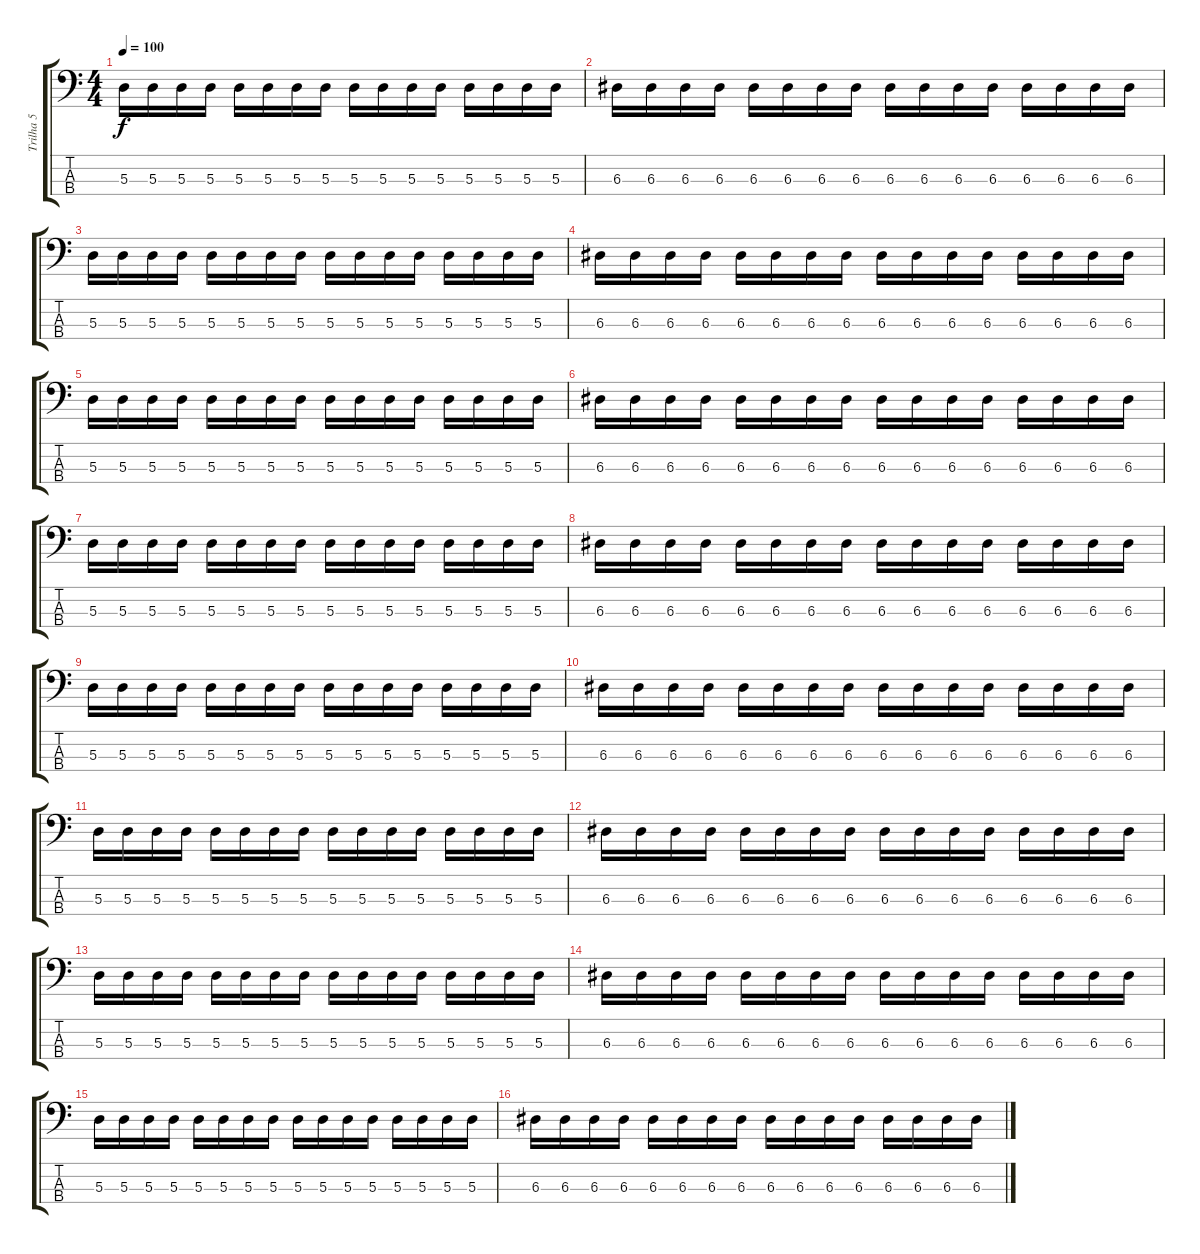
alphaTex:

\track ("Trilha 5" "Trilha 5") {instrument acousticbass}
\staff {score tabs}
\tuning (G2 D2 A1 E1) {hide}
\ts (4 4)
\tempo 100
\clef f4
\ks c
5.3.16{dy f} 5.3.16 5.3.16 5.3.16 5.3.16 5.3.16 5.3.16 5.3.16 5.3.16 5.3.16 5.3.16 5.3.16 5.3.16 5.3.16 5.3.16 5.3.16 |
6.3.16 6.3.16 6.3.16 6.3.16 6.3.16 6.3.16 6.3.16 6.3.16 6.3.16 6.3.16 6.3.16 6.3.16 6.3.16 6.3.16 6.3.16 6.3.16 |
5.3.16 5.3.16 5.3.16 5.3.16 5.3.16 5.3.16 5.3.16 5.3.16 5.3.16 5.3.16 5.3.16 5.3.16 5.3.16 5.3.16 5.3.16 5.3.16 |
6.3.16 6.3.16 6.3.16 6.3.16 6.3.16 6.3.16 6.3.16 6.3.16 6.3.16 6.3.16 6.3.16 6.3.16 6.3.16 6.3.16 6.3.16 6.3.16 |
5.3.16 5.3.16 5.3.16 5.3.16 5.3.16 5.3.16 5.3.16 5.3.16 5.3.16 5.3.16 5.3.16 5.3.16 5.3.16 5.3.16 5.3.16 5.3.16 |
6.3.16 6.3.16 6.3.16 6.3.16 6.3.16 6.3.16 6.3.16 6.3.16 6.3.16 6.3.16 6.3.16 6.3.16 6.3.16 6.3.16 6.3.16 6.3.16 |
5.3.16 5.3.16 5.3.16 5.3.16 5.3.16 5.3.16 5.3.16 5.3.16 5.3.16 5.3.16 5.3.16 5.3.16 5.3.16 5.3.16 5.3.16 5.3.16 |
6.3.16 6.3.16 6.3.16 6.3.16 6.3.16 6.3.16 6.3.16 6.3.16 6.3.16 6.3.16 6.3.16 6.3.16 6.3.16 6.3.16 6.3.16 6.3.16 |
5.3.16 5.3.16 5.3.16 5.3.16 5.3.16 5.3.16 5.3.16 5.3.16 5.3.16 5.3.16 5.3.16 5.3.16 5.3.16 5.3.16 5.3.16 5.3.16 |
6.3.16 6.3.16 6.3.16 6.3.16 6.3.16 6.3.16 6.3.16 6.3.16 6.3.16 6.3.16 6.3.16 6.3.16 6.3.16 6.3.16 6.3.16 6.3.16 |
5.3.16 5.3.16 5.3.16 5.3.16 5.3.16 5.3.16 5.3.16 5.3.16 5.3.16 5.3.16 5.3.16 5.3.16 5.3.16 5.3.16 5.3.16 5.3.16 |
6.3.16 6.3.16 6.3.16 6.3.16 6.3.16 6.3.16 6.3.16 6.3.16 6.3.16 6.3.16 6.3.16 6.3.16 6.3.16 6.3.16 6.3.16 6.3.16 |
5.3.16 5.3.16 5.3.16 5.3.16 5.3.16 5.3.16 5.3.16 5.3.16 5.3.16 5.3.16 5.3.16 5.3.16 5.3.16 5.3.16 5.3.16 5.3.16 |
6.3.16 6.3.16 6.3.16 6.3.16 6.3.16 6.3.16 6.3.16 6.3.16 6.3.16 6.3.16 6.3.16 6.3.16 6.3.16 6.3.16 6.3.16 6.3.16 |
5.3.16 5.3.16 5.3.16 5.3.16 5.3.16 5.3.16 5.3.16 5.3.16 5.3.16 5.3.16 5.3.16 5.3.16 5.3.16 5.3.16 5.3.16 5.3.16 |
6.3.16 6.3.16 6.3.16 6.3.16 6.3.16 6.3.16 6.3.16 6.3.16 6.3.16 6.3.16 6.3.16 6.3.16 6.3.16 6.3.16 6.3.16 6.3.16
